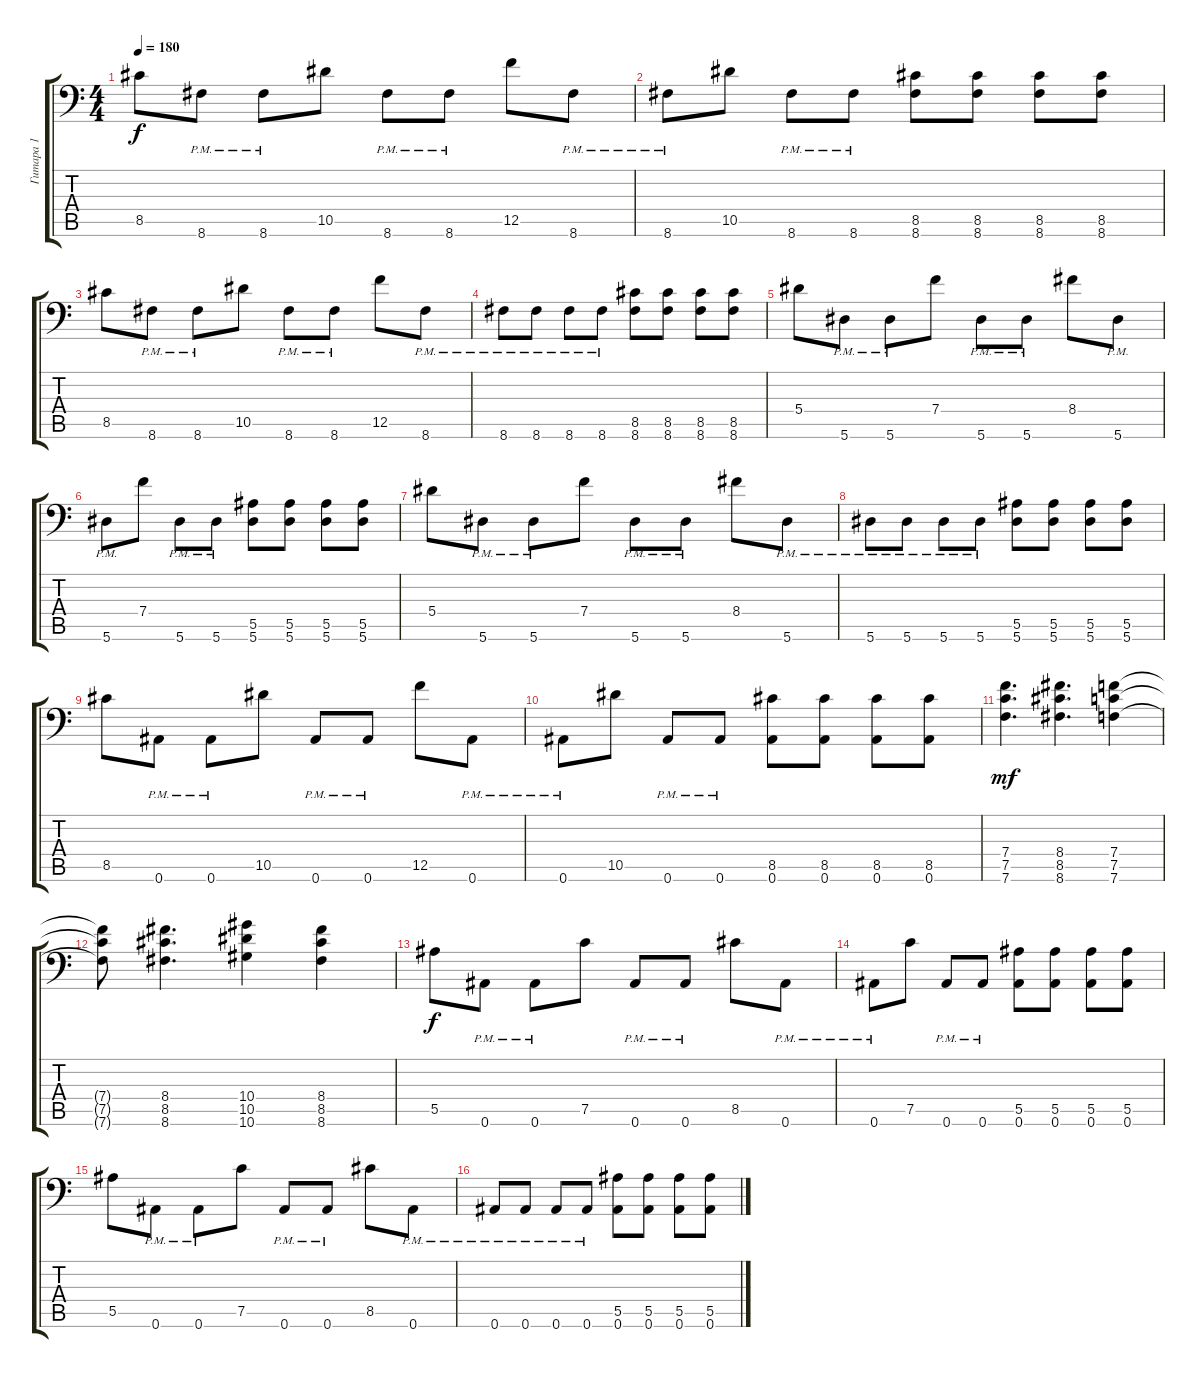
\track ("Гитара 1" "Гитара 1") {instrument distortionguitar}
\staff {score tabs}
\tuning (C4 G3 Eb3 Bb2 F2 Bb1) {hide}
\ts (4 4)
\tempo 180
\clef f4
\ks c
8.5.8{dy f} 8.6{pm}.8 8.6{pm}.8 10.5.8 8.6{pm}.8 8.6{pm}.8 12.5.8 8.6{pm}.8 |
8.6{pm}.8 10.5.8 8.6{pm}.8 8.6{pm}.8 (8.5 8.6).8 (8.5 8.6).8 (8.5 8.6).8 (8.5 8.6).8 |
8.5.8 8.6{pm}.8 8.6{pm}.8 10.5.8 8.6{pm}.8 8.6{pm}.8 12.5.8 8.6{pm}.8 |
8.6{pm}.8 8.6{pm}.8 8.6{pm}.8 8.6{pm}.8 (8.5 8.6).8 (8.5 8.6).8 (8.5 8.6).8 (8.5 8.6).8 |
5.4.8 5.6{pm}.8 5.6{pm}.8 7.4.8 5.6{pm}.8 5.6{pm}.8 8.4.8 5.6{pm}.8 |
5.6{pm}.8 7.4.8 5.6{pm}.8 5.6{pm}.8 (5.5 5.6).8 (5.5 5.6).8 (5.5 5.6).8 (5.5 5.6).8 |
5.4.8 5.6{pm}.8 5.6{pm}.8 7.4.8 5.6{pm}.8 5.6{pm}.8 8.4.8 5.6{pm}.8 |
5.6{pm}.8 5.6{pm}.8 5.6{pm}.8 5.6{pm}.8 (5.5 5.6).8 (5.5 5.6).8 (5.5 5.6).8 (5.5 5.6).8 |
8.5.8 0.6{pm}.8 0.6{pm}.8 10.5.8 0.6{pm}.8 0.6{pm}.8 12.5.8 0.6{pm}.8 |
0.6{pm}.8 10.5.8 0.6{pm}.8 0.6{pm}.8 (8.5 0.6).8 (8.5 0.6).8 (8.5 0.6).8 (8.5 0.6).8 |
(7.4 7.5 7.6).4{d dy mf} (8.4 8.5 8.6).4{d} (7.4 7.5 7.6).4 |
(7.4{t} 7.5{t} 7.6{t}).8 (8.4 8.5 8.6).4{d} (10.4 10.5 10.6).4 (8.4 8.5 8.6).4 |
5.5.8{dy f} 0.6{pm}.8 0.6{pm}.8 7.5.8 0.6{pm}.8 0.6{pm}.8 8.5.8 0.6{pm}.8 |
0.6{pm}.8 7.5.8 0.6{pm}.8 0.6{pm}.8 (5.5 0.6).8 (5.5 0.6).8 (5.5 0.6).8 (5.5 0.6).8 |
5.5.8 0.6{pm}.8 0.6{pm}.8 7.5.8 0.6{pm}.8 0.6{pm}.8 8.5.8 0.6{pm}.8 |
0.6{pm}.8 0.6{pm}.8 0.6{pm}.8 0.6{pm}.8 (5.5 0.6).8 (5.5 0.6).8 (5.5 0.6).8 (5.5 0.6).8
